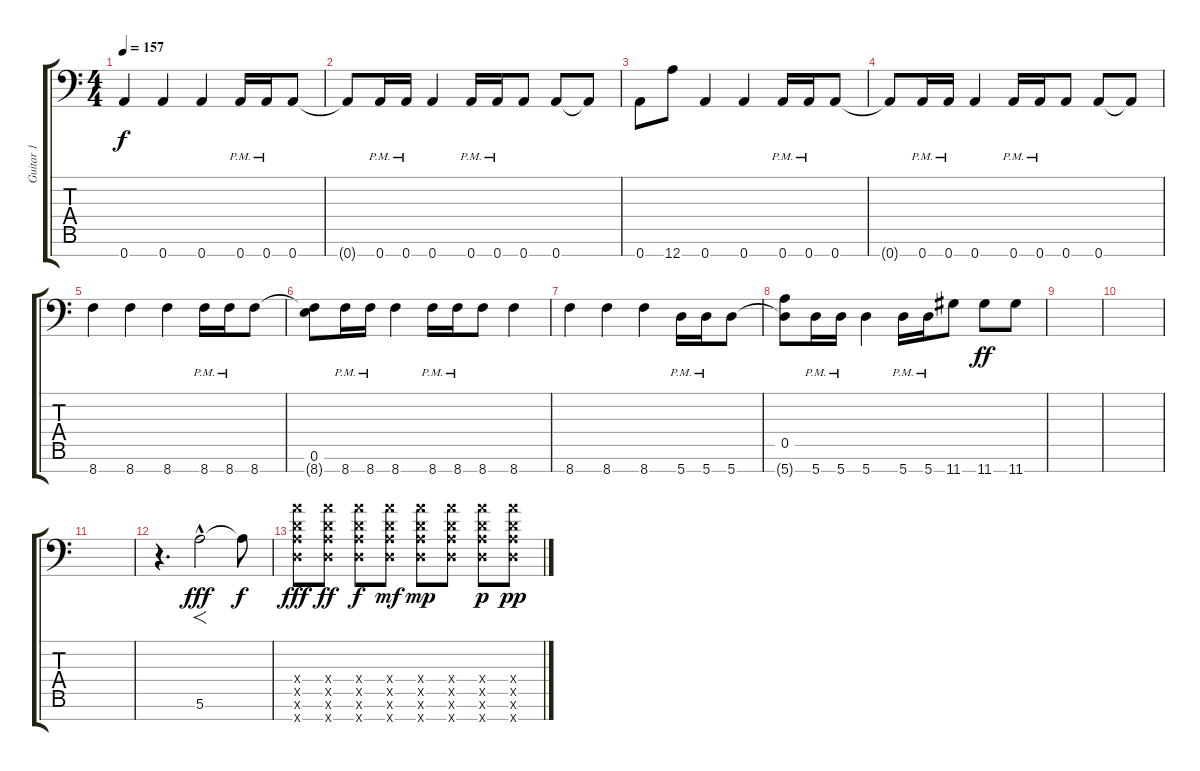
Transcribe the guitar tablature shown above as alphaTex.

\track ("Guitar 1" "Guitar 1") {instrument distortionguitar}
\staff {score tabs}
\tuning (E4 B3 G3 D3 A2 E2 A1) {hide}
\ts (4 4)
\tempo 157
\clef f4
\ks c
0.7.4{dy f} 0.7.4 0.7.4 0.7{pm}.16 0.7{pm}.16 0.7.8 |
0.7{t}.8 0.7{pm}.16 0.7{pm}.16 0.7.4 0.7{pm}.16 0.7{pm}.16 0.7.8 0.7.8 0.7{t}.8 |
0.7.8 12.7.8 0.7.4 0.7.4 0.7{pm}.16 0.7{pm}.16 0.7.8 |
0.7{t}.8 0.7{pm}.16 0.7{pm}.16 0.7.4 0.7{pm}.16 0.7{pm}.16 0.7.8 0.7.8 0.7{t}.8 |
8.7.4 8.7.4 8.7.4 8.7{pm}.16 8.7{pm}.16 8.7.8 |
(0.6 8.7{t}).8 8.7{pm}.16 8.7{pm}.16 8.7.4 8.7{pm}.16 8.7{pm}.16 8.7.8 8.7.4 |
8.7.4 8.7.4 8.7.4 5.7{pm}.16 5.7{pm}.16 5.7.8 |
(0.5 5.7{t}).8 5.7{pm}.16 5.7{pm}.16 5.7.4 5.7{pm}.16 5.7{pm}.16 11.7.8 11.7.8{dy ff} 11.7.8 |
|
|
|
r.4{d} 5.6{hac}.2{f dy fff} 5.6{t}.8{dy f} |
(7.4{x} 5.5{x} 5.6{x} 5.7{x}).8{dy fff} (7.4{x} 5.5{x} 5.6{x} 5.7{x}).8{dy ff} (7.4{x} 5.5{x} 5.6{x} 5.7{x}).8{dy f} (7.4{x} 5.5{x} 5.6{x} 5.7{x}).8{dy mf} (7.4{x} 5.5{x} 5.6{x} 5.7{x}).8{dy mp} (7.4{x} 5.5{x} 5.6{x} 5.7{x}).8 (7.4{x} 5.5{x} 5.6{x} 5.7{x}).8{dy p} (7.4{x} 5.5{x} 5.6{x} 5.7{x}).8{dy pp}
